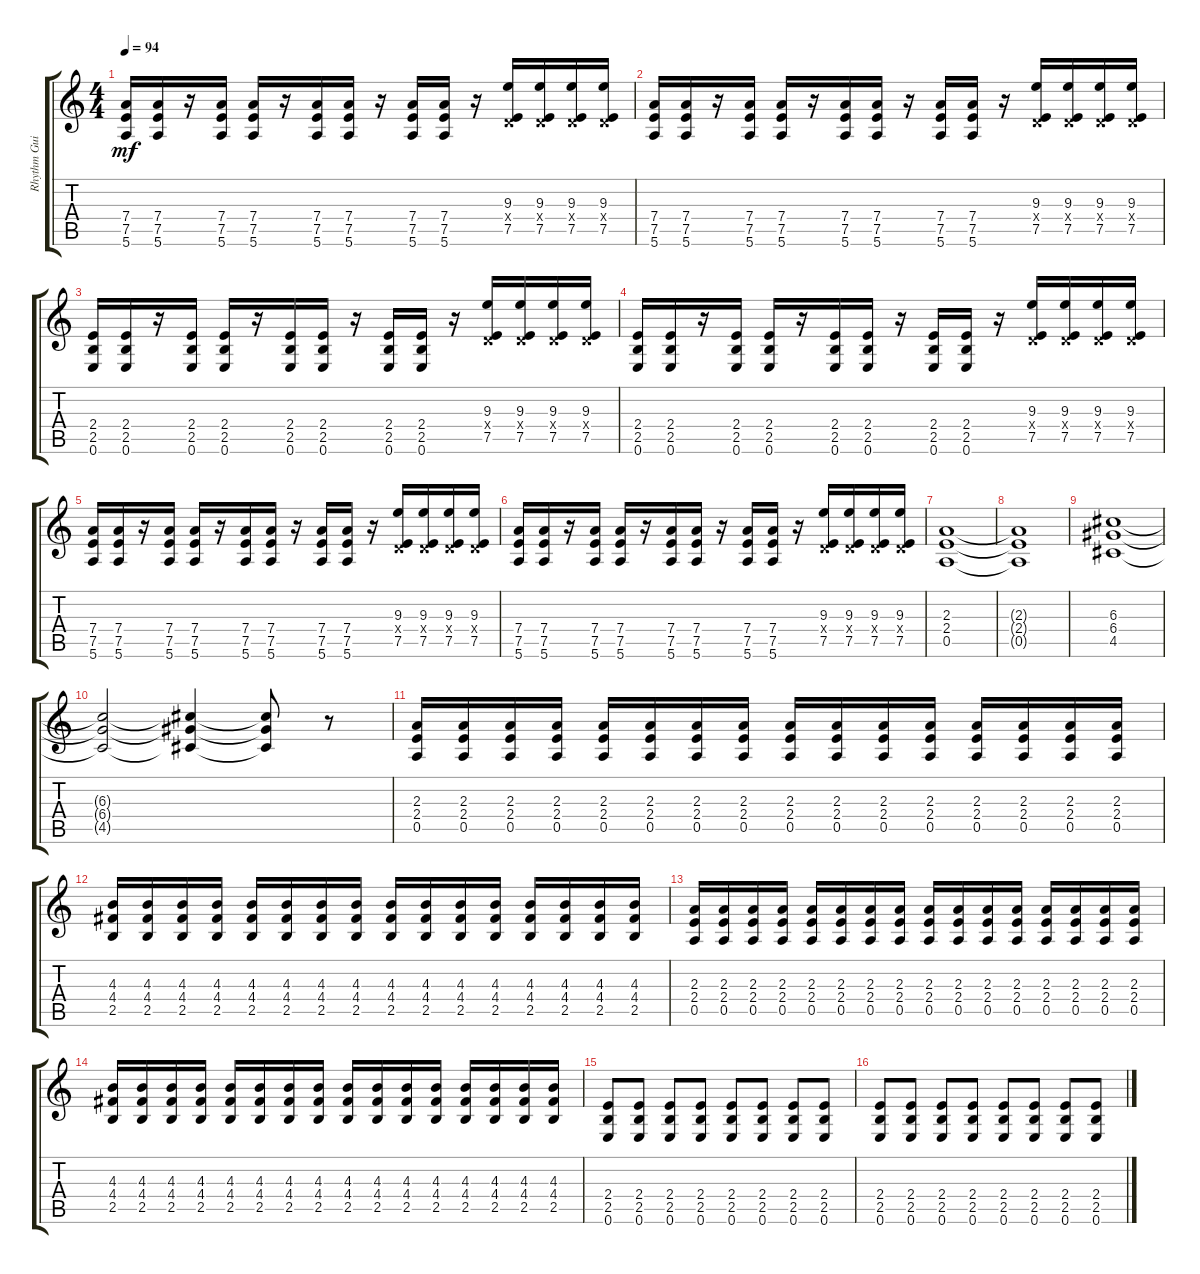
\track ("Rhythm Guitar (Jack)" "Rhythm Gui") {instrument distortionguitar}
\staff {score tabs}
\tuning (E4 B3 G3 D3 A2 E2) {hide}
\ts (4 4)
\tempo 94
\clef g2
\ks c
(7.4 7.5 5.6).16{dy mf} (7.4 7.5 5.6).16 r.16 (7.4 7.5 5.6).16 (7.4 7.5 5.6).16 r.16 (7.4 7.5 5.6).16 (7.4 7.5 5.6).16 r.16 (7.4 7.5 5.6).16 (7.4 7.5 5.6).16 r.16 (9.3 0.4{x} 7.5).16 (9.3 0.4{x} 7.5).16 (9.3 0.4{x} 7.5).16 (9.3 0.4{x} 7.5).16 |
(7.4 7.5 5.6).16 (7.4 7.5 5.6).16 r.16 (7.4 7.5 5.6).16 (7.4 7.5 5.6).16 r.16 (7.4 7.5 5.6).16 (7.4 7.5 5.6).16 r.16 (7.4 7.5 5.6).16 (7.4 7.5 5.6).16 r.16 (9.3 0.4{x} 7.5).16 (9.3 0.4{x} 7.5).16 (9.3 0.4{x} 7.5).16 (9.3 0.4{x} 7.5).16 |
(2.4 2.5 0.6).16 (2.4 2.5 0.6).16 r.16 (2.4 2.5 0.6).16 (2.4 2.5 0.6).16 r.16 (2.4 2.5 0.6).16 (2.4 2.5 0.6).16 r.16 (2.4 2.5 0.6).16 (2.4 2.5 0.6).16 r.16 (9.3 0.4{x} 7.5).16 (9.3 0.4{x} 7.5).16 (9.3 0.4{x} 7.5).16 (9.3 0.4{x} 7.5).16 |
(2.4 2.5 0.6).16 (2.4 2.5 0.6).16 r.16 (2.4 2.5 0.6).16 (2.4 2.5 0.6).16 r.16 (2.4 2.5 0.6).16 (2.4 2.5 0.6).16 r.16 (2.4 2.5 0.6).16 (2.4 2.5 0.6).16 r.16 (9.3 0.4{x} 7.5).16 (9.3 0.4{x} 7.5).16 (9.3 0.4{x} 7.5).16 (9.3 0.4{x} 7.5).16 |
(7.4 7.5 5.6).16 (7.4 7.5 5.6).16 r.16 (7.4 7.5 5.6).16 (7.4 7.5 5.6).16 r.16 (7.4 7.5 5.6).16 (7.4 7.5 5.6).16 r.16 (7.4 7.5 5.6).16 (7.4 7.5 5.6).16 r.16 (9.3 0.4{x} 7.5).16 (9.3 0.4{x} 7.5).16 (9.3 0.4{x} 7.5).16 (9.3 0.4{x} 7.5).16 |
(7.4 7.5 5.6).16 (7.4 7.5 5.6).16 r.16 (7.4 7.5 5.6).16 (7.4 7.5 5.6).16 r.16 (7.4 7.5 5.6).16 (7.4 7.5 5.6).16 r.16 (7.4 7.5 5.6).16 (7.4 7.5 5.6).16 r.16 (9.3 0.4{x} 7.5).16 (9.3 0.4{x} 7.5).16 (9.3 0.4{x} 7.5).16 (9.3 0.4{x} 7.5).16 |
(2.3 2.4 0.5).1 |
(2.3{t} 2.4{t} 0.5{t}).1 |
(6.3 6.4 4.5).1 |
(6.3{t} 6.4{t} 4.5{t}).2 (6.3{t} 6.4{t} 4.5{t}).4 (6.3{t} 6.4{t} 4.5{t}).8 r.8 |
(2.3 2.4 0.5).16 (2.3 2.4 0.5).16 (2.3 2.4 0.5).16 (2.3 2.4 0.5).16 (2.3 2.4 0.5).16 (2.3 2.4 0.5).16 (2.3 2.4 0.5).16 (2.3 2.4 0.5).16 (2.3 2.4 0.5).16 (2.3 2.4 0.5).16 (2.3 2.4 0.5).16 (2.3 2.4 0.5).16 (2.3 2.4 0.5).16 (2.3 2.4 0.5).16 (2.3 2.4 0.5).16 (2.3 2.4 0.5).16 |
(4.3 4.4 2.5).16 (4.3 4.4 2.5).16 (4.3 4.4 2.5).16 (4.3 4.4 2.5).16 (4.3 4.4 2.5).16 (4.3 4.4 2.5).16 (4.3 4.4 2.5).16 (4.3 4.4 2.5).16 (4.3 4.4 2.5).16 (4.3 4.4 2.5).16 (4.3 4.4 2.5).16 (4.3 4.4 2.5).16 (4.3 4.4 2.5).16 (4.3 4.4 2.5).16 (4.3 4.4 2.5).16 (4.3 4.4 2.5).16 |
(2.3 2.4 0.5).16 (2.3 2.4 0.5).16 (2.3 2.4 0.5).16 (2.3 2.4 0.5).16 (2.3 2.4 0.5).16 (2.3 2.4 0.5).16 (2.3 2.4 0.5).16 (2.3 2.4 0.5).16 (2.3 2.4 0.5).16 (2.3 2.4 0.5).16 (2.3 2.4 0.5).16 (2.3 2.4 0.5).16 (2.3 2.4 0.5).16 (2.3 2.4 0.5).16 (2.3 2.4 0.5).16 (2.3 2.4 0.5).16 |
(4.3 4.4 2.5).16 (4.3 4.4 2.5).16 (4.3 4.4 2.5).16 (4.3 4.4 2.5).16 (4.3 4.4 2.5).16 (4.3 4.4 2.5).16 (4.3 4.4 2.5).16 (4.3 4.4 2.5).16 (4.3 4.4 2.5).16 (4.3 4.4 2.5).16 (4.3 4.4 2.5).16 (4.3 4.4 2.5).16 (4.3 4.4 2.5).16 (4.3 4.4 2.5).16 (4.3 4.4 2.5).16 (4.3 4.4 2.5).16 |
(2.4 2.5 0.6).8 (2.4 2.5 0.6).8 (2.4 2.5 0.6).8 (2.4 2.5 0.6).8 (2.4 2.5 0.6).8 (2.4 2.5 0.6).8 (2.4 2.5 0.6).8 (2.4 2.5 0.6).8 |
(2.4 2.5 0.6).8 (2.4 2.5 0.6).8 (2.4 2.5 0.6).8 (2.4 2.5 0.6).8 (2.4 2.5 0.6).8 (2.4 2.5 0.6).8 (2.4 2.5 0.6).8 (2.4 2.5 0.6).8
